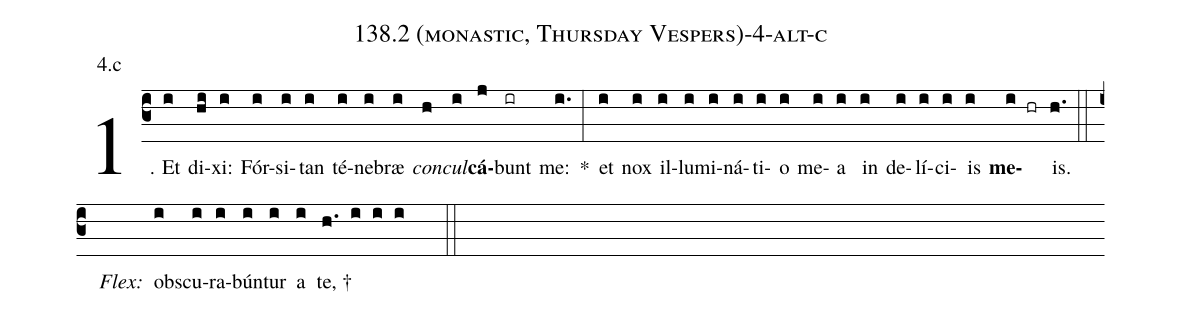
name: 138.2 (monastic, Thursday Vespers)-4-alt-c;
annotation: 4.c;
%%
(c3)1. Et(i) di(hi)xi:(i) Fór(i)si(i)tan(i) té(i)ne(i)bræ(i) <i>con</i>(h)<i>cul</i>(i)<b>cá</b>(j)bunt(ir) me:(i.) *(:) et(i) nox(i) il(i)lu(i)mi(i)ná(i)ti(i)o(i) me(i)a(i) in(i) de(i)lí(i)ci(i)is(i) <b>me</b>(i hr)is.(h.) (::)
<i>Flex:</i>()  obs(i)cu(i)ra(i)bún(i)tur(i) a(i) te, †(h. i i i  ::)
